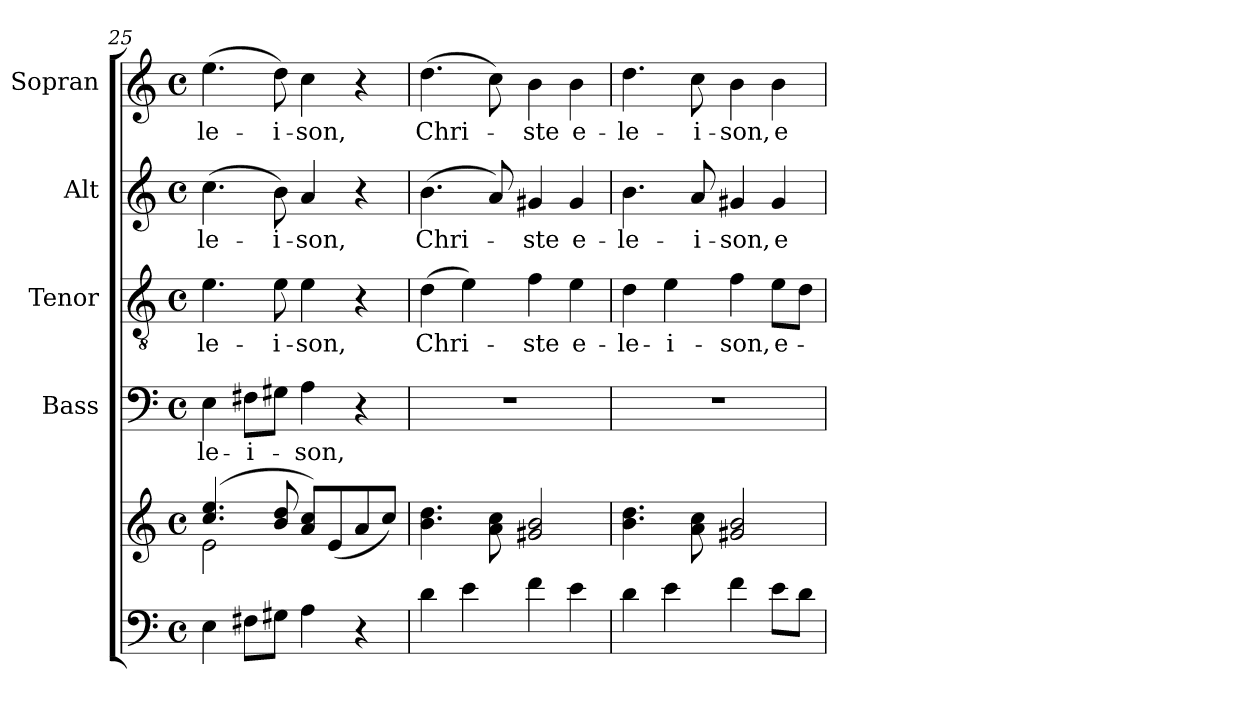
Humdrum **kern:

**kern	**kern	**kern	**text	**kern	**text	**kern	**text	**kern	**text
*part5	*part5	*part4	*part4	*part3	*part3	*part2	*part2	*part1	*part1
*staff6	*staff5	*staff4	*staff4	*staff3	*staff3	*staff2	*staff2	*staff1	*staff1
*	*	*I"Bass	*	*I"Tenor	*	*I"Alt	*	*I"Sopran	*
*	*	*I'B.	*	*I'T.	*	*I'A.	*	*I'S.	*
*clefF4	*clefG2	*clefF4	*	*clefGv2	*	*clefG2	*	*clefG2	*
*k[]	*k[]	*k[]	*	*k[]	*	*k[]	*	*k[]	*
*C:	*C:	*C:	*	*C:	*	*C:	*	*C:	*
*M4/4	*M4/4	*M4/4	*	*M4/4	*	*M4/4	*	*M4/4	*
*met(c)	*met(c)	*met(c)	*	*met(c)	*	*met(c)	*	*met(c)	*
=25	=25	=25	=25	=25	=25	=25	=25	=25	=25
*	*^	*	*	*	*	*	*	*	*
!	!	!	!	!LO:LY:b	!	!LO:LY:b	!	!LO:LY:b	!	!LO:LY:b
4E\	(<4.cc/ 4.ee/	2e\	4E\	-le-	4.e\	-le-	(>4.cc\	-le-	(>4.ee\	-le-
!	!	!	!	!LO:LY:b	!	!	!	!	!	!
8F#X\L	.	.	8F#X\L	-i-	.	.	.	.	.	.
!	!	!	!	!	!	!LO:LY:b	!	!LO:LY:b	!	!LO:LY:b
8G#X\J	8b/ 8dd/	.	8G#X\J	.	8e\	-i-	8b\)	-i-	8dd\)	-i-
!	!	!	!	!LO:LY:b	!	!LO:LY:b	!	!LO:LY:b	!	!LO:LY:b
4A\	8a/ 8cc/L)	2ryy	4A\	-son,	4e\	-son,	4a/	-son,	4cc\	-son,
.	(<8e/	.	.	.	.	.	.	.	.	.
4r	8a/	.	4r	.	4r	.	4r	.	4r	.
.	8cc/J)	.	.	.	.	.	.	.	.	.
*	*v	*v	*	*	*	*	*	*	*	*
=26	=26	=26	=26	=26	=26	=26	=26	=26	=26
!	!	!	!	!	!LO:LY:b	!	!LO:LY:b	!	!LO:LY:b
4d\	4.b\ 4.dd\	1r	.	(>4d\	Chri-	(>4.b\	Chri-	(>4.dd\	Chri-
4e\	.	.	.	4e\)	.	.	.	.	.
.	8a\ 8cc\	.	.	.	.	8a/)	.	8cc\)	.
!	!	!	!	!	!LO:LY:b	!	!LO:LY:b	!	!LO:LY:b
4f\	2g#X/ 2b/	.	.	4f\	-ste	4g#X/	-ste	4b\	-ste
!	!	!	!	!	!LO:LY:b	!	!LO:LY:b	!	!LO:LY:b
4e\	.	.	.	4e\	e-	4g#/	e-	4b\	e-
=27	=27	=27	=27	=27	=27	=27	=27	=27	=27
!	!	!	!	!	!LO:LY:b	!	!LO:LY:b	!	!LO:LY:b
4d\	4.b\ 4.dd\	1r	.	4d\	-le-	4.b\	-le-	4.dd\	-le-
!	!	!	!	!	!LO:LY:b	!	!	!	!
4e\	.	.	.	4e\	-i-	.	.	.	.
!	!	!	!	!	!	!	!LO:LY:b	!	!LO:LY:b
.	8a\ 8cc\	.	.	.	.	8a/	-i-	8cc\	-i-
!	!	!	!	!	!LO:LY:b	!	!LO:LY:b	!	!LO:LY:b
4f\	2g#X/ 2b/	.	.	4f\	-son,	4g#X/	-son,	4b\	-son,
!	!	!	!	!	!LO:LY:b	!	!LO:LY:b	!	!LO:LY:b
8e\L	.	.	.	8e\L	e-	4g#/	e-	4b\	e-
8d\J	.	.	.	8d\J	.	.	.	.	.
=	=	=	=	=	=	=	=	=	=
*-	*-	*-	*-	*-	*-	*-	*-	*-	*-
